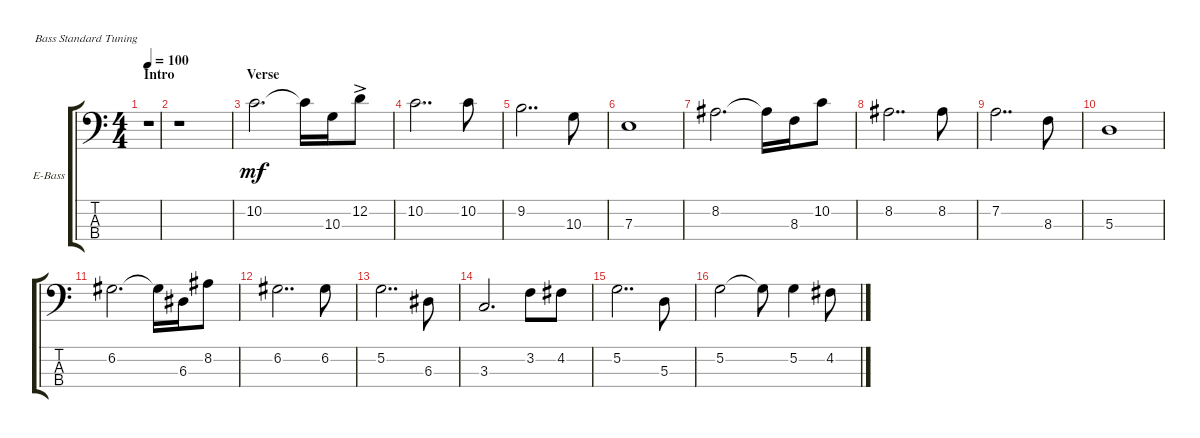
\defaultSystemsLayout 4
\bracketExtendMode groupsimilarinstruments
\firstSystemTrackNameOrientation horizontal
\otherSystemsTrackNameOrientation horizontal
\track ("Electric Bass" "E-Bass") {instrument electricbassfinger}
\staff {score tabs}
\tuning (G2 D2 A1 E1)
\ts (4 4)
\section ("" "Intro")
\ac
\tempo 100
\clef f4
\ks c
r.1{dy mf instrument electricbassfinger} |
r.1 |
\section ("" "Verse")
10.2.2{d} 10.2{t}.16 10.3.16 12.2{ac}.8 |
10.2.2{dd} 10.2.8 |
9.2.2{dd} 10.3.8 |
7.3.1 |
8.2.2{d} 8.2{t}.16 8.3.16 10.2.8 |
8.2.2{dd} 8.2.8 |
7.2.2{dd} 8.3.8 |
5.3.1 |
6.2.2{d} 6.2{t}.16 6.3.16 8.2.8 |
6.2.2{dd} 6.2.8 |
5.2.2{dd} 6.3.8 |
3.3.2{d} 3.2.8 4.2.8 |
5.2.2{dd} 5.3.8 |
5.2.2 5.2{t}.8 5.2.4 4.2.8
